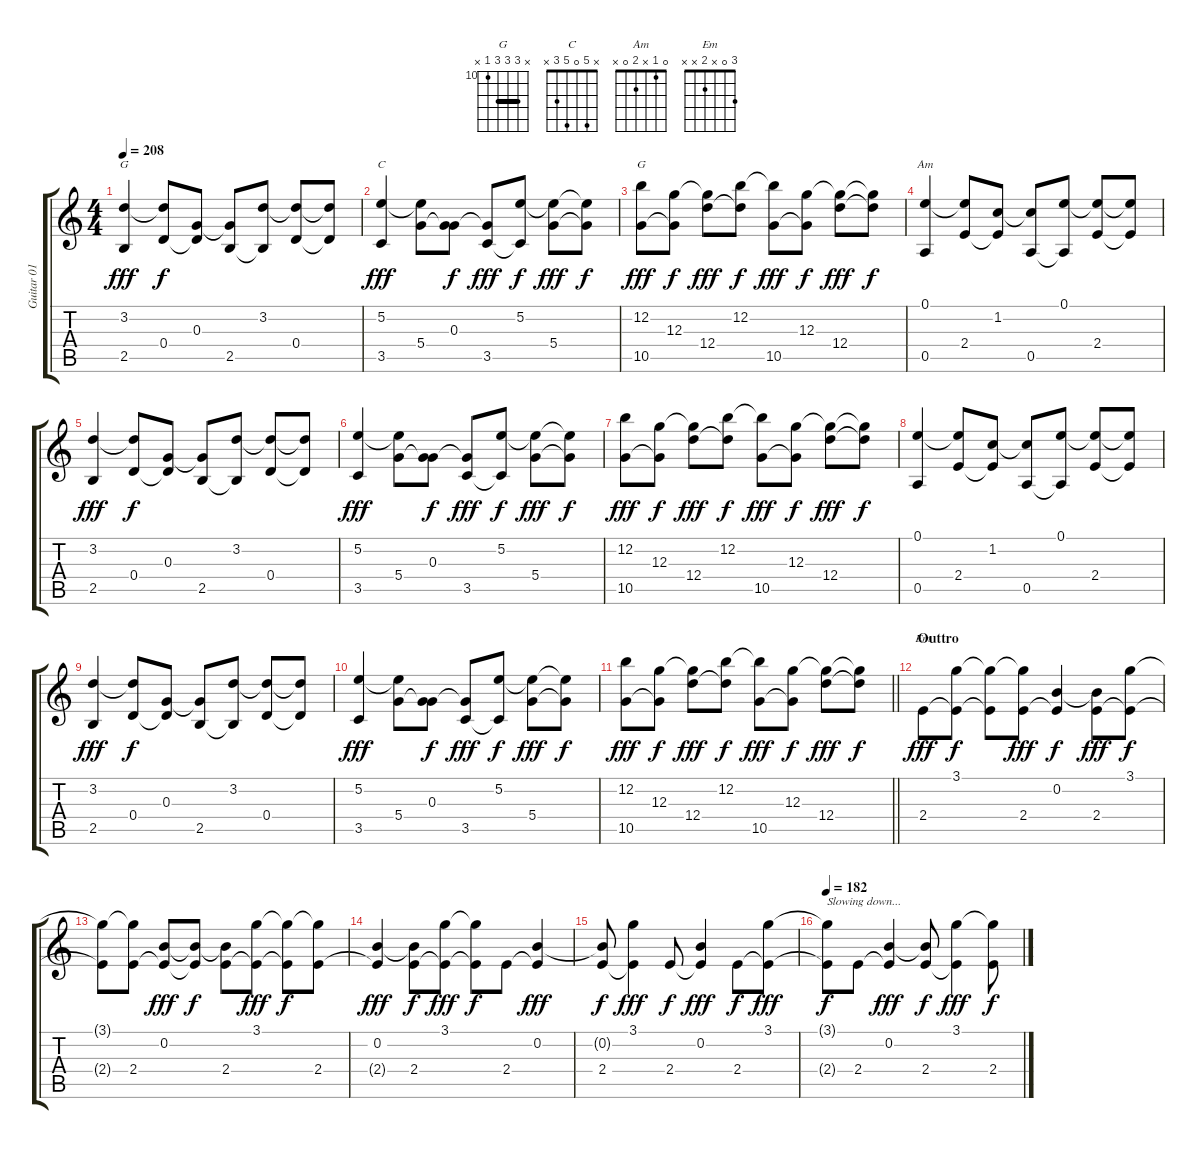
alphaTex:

\track ("Guitar 01 - Rhythm" "Guitar 01 ") {instrument acousticguitarsteel}
\staff {score tabs}
\tuning (E4 B3 G3 D3 A2 E2) {hide}
\chord ("G" x 3 0 0 2 x)
\chord ("C" x 5 0 5 3 x)
\chord ("G" x 12 12 12 10 x) {firstfret 10 barre 12}
\chord ("Am" 0 1 x 2 0 x)
\chord ("Em" 3 0 x 2 x x)
\ts (4 4)
\tempo 208
\clef g2
\ks c
(3.2 2.5).4{ch "G" dy fff} (3.2{t} 0.4).8{dy f} (0.3 0.4{t}).8 (0.3{t} 2.5).8 (3.2 2.5{t}).8 (3.2{t} 0.4).8 (3.2{t} 0.4{t}).8 |
(5.2 3.5).4{ch "C" dy fff} (5.2{t} 5.4).8 (0.3 5.4{t}).8{dy f} (0.3{t} 3.5).8{dy fff} (5.2 3.5{t}).8{dy f} (5.2{t} 5.4).8{dy fff} (5.2{t} 5.4{t}).8{dy f} |
(12.2 10.5).8{ch "G" dy fff} (12.3 10.5{t}).8{dy f} (12.3{t} 12.4).8{dy fff} (12.2 12.4{t}).8{dy f} (12.2{t} 10.5).8{dy fff} (12.3 10.5{t}).8{dy f} (12.3{t} 12.4).8{dy fff} (12.3{t} 12.4{t}).8{dy f} |
(0.1 0.5).4{ch "Am"} (0.1{t} 2.4).8 (1.2 2.4{t}).8 (1.2{t} 0.5).8 (0.1 0.5{t}).8 (0.1{t} 2.4).8 (0.1{t} 2.4{t}).8 |
(3.2 2.5).4{dy fff} (3.2{t} 0.4).8{dy f} (0.3 0.4{t}).8 (0.3{t} 2.5).8 (3.2 2.5{t}).8 (3.2{t} 0.4).8 (3.2{t} 0.4{t}).8 |
(5.2 3.5).4{dy fff} (5.2{t} 5.4).8 (0.3 5.4{t}).8{dy f} (0.3{t} 3.5).8{dy fff} (5.2 3.5{t}).8{dy f} (5.2{t} 5.4).8{dy fff} (5.2{t} 5.4{t}).8{dy f} |
(12.2 10.5).8{dy fff} (12.3 10.5{t}).8{dy f} (12.3{t} 12.4).8{dy fff} (12.2 12.4{t}).8{dy f} (12.2{t} 10.5).8{dy fff} (12.3 10.5{t}).8{dy f} (12.3{t} 12.4).8{dy fff} (12.3{t} 12.4{t}).8{dy f} |
(0.1 0.5).4 (0.1{t} 2.4).8 (1.2 2.4{t}).8 (1.2{t} 0.5).8 (0.1 0.5{t}).8 (0.1{t} 2.4).8 (0.1{t} 2.4{t}).8 |
(3.2 2.5).4{dy fff} (3.2{t} 0.4).8{dy f} (0.3 0.4{t}).8 (0.3{t} 2.5).8 (3.2 2.5{t}).8 (3.2{t} 0.4).8 (3.2{t} 0.4{t}).8 |
(5.2 3.5).4{dy fff} (5.2{t} 5.4).8 (0.3 5.4{t}).8{dy f} (0.3{t} 3.5).8{dy fff} (5.2 3.5{t}).8{dy f} (5.2{t} 5.4).8{dy fff} (5.2{t} 5.4{t}).8{dy f} |
\barLineRight lightlight
(12.2 10.5).8{dy fff} (12.3 10.5{t}).8{dy f} (12.3{t} 12.4).8{dy fff} (12.2 12.4{t}).8{dy f} (12.2{t} 10.5).8{dy fff} (12.3 10.5{t}).8{dy f} (12.3{t} 12.4).8{dy fff} (12.3{t} 12.4{t}).8{dy f} |
\section ("" "Outtro")
2.4.8{ch "Em" dy fff} (3.1 2.4{t}).8{dy f} (3.1{t} 2.4{t}).8 (3.1{t} 2.4).8{dy fff} (0.2 2.4{t}).4{dy f} (0.2{t} 2.4).8{dy fff} (3.1 2.4{t}).8{dy f} |
(3.1{t} 2.4{t}).8 (3.1{t} 2.4).8 (0.2 2.4{t}).8{dy fff} (0.2{t} 2.4{t}).8{dy f} (0.2{t} 2.4).8 (3.1 2.4{t}).8{dy fff} (3.1{t} 2.4{t}).8{dy f} (3.1{t} 2.4).8 |
(0.2 2.4{t}).4{dy fff} (0.2{t} 2.4).8{dy f} (3.1 2.4{t}).8{dy fff} (3.1{t} 2.4{t}).8{dy f} 2.4.8 (0.2 2.4{t}).4{dy fff} |
(0.2{t} 2.4).8{dy f} (3.1 2.4{t}).4{dy fff} 2.4.8{dy f} (0.2 2.4{t}).4{dy fff} 2.4.8{dy f} (3.1 2.4{t}).8{dy fff} |
\tempo 182
(3.1{t} 2.4{t}).8{txt "Slowing down..." dy f} 2.4.8 (0.2 2.4{t}).4{dy fff} (0.2{t} 2.4).8{dy f} (3.1 2.4{t}).4{dy fff} (3.1{t} 2.4).8{dy f}
